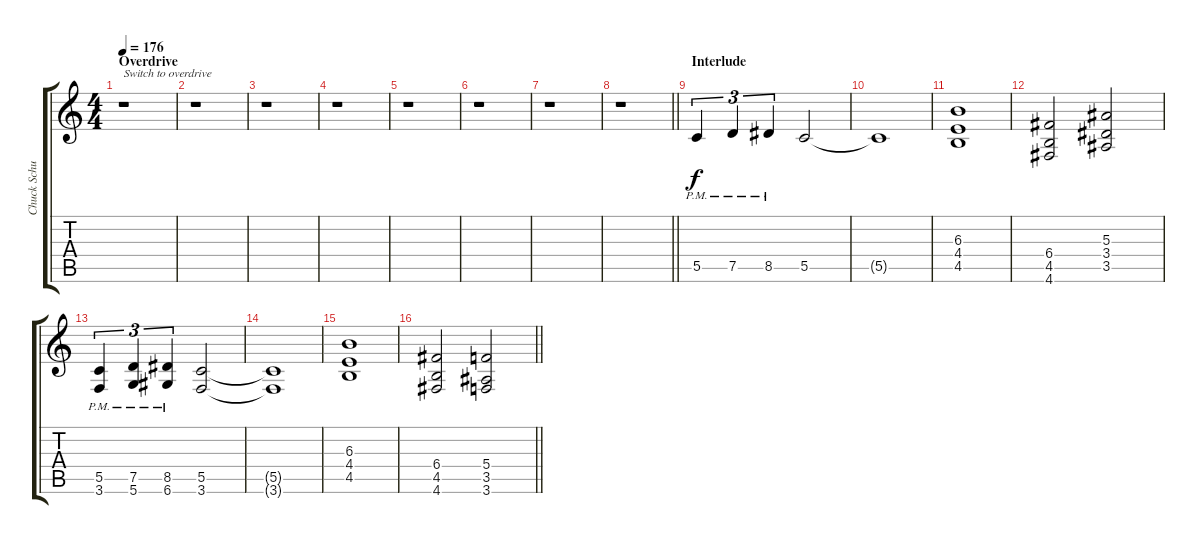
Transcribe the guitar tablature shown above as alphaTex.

\track ("Chuck Schuldiner " "Chuck Schu") {instrument distortionguitar}
\staff {score tabs}
\tuning (D4 A3 F3 C3 G2 D2) {hide}
\ts (4 4)
\section ("" "Overdrive")
\tempo 176
\clef g2
\ks c
r.1{txt "Switch to overdrive" dy f} |
r.1 |
r.1 |
r.1 |
r.1 |
r.1 |
r.1 |
\barLineRight lightlight
r.1 |
\section ("" "Interlude")
5.5{pm}.4{tu (3 2)} 7.5{pm}.4{tu (3 2)} 8.5{pm}.4{tu (3 2)} 5.5.2 |
5.5{t}.1 |
(6.3 4.4 4.5).1 |
(6.4 4.5 4.6).2 (5.3 3.4 3.5).2 |
(5.5{pm} 3.6{pm}).4{tu (3 2)} (7.5{pm} 5.6{pm}).4{tu (3 2)} (8.5{pm} 6.6{pm}).4{tu (3 2)} (5.5 3.6).2 |
(5.5{t} 3.6{t}).1 |
(6.3 4.4 4.5).1 |
\barLineRight lightlight
(6.4 4.5 4.6).2 (5.4 3.5 3.6).2
